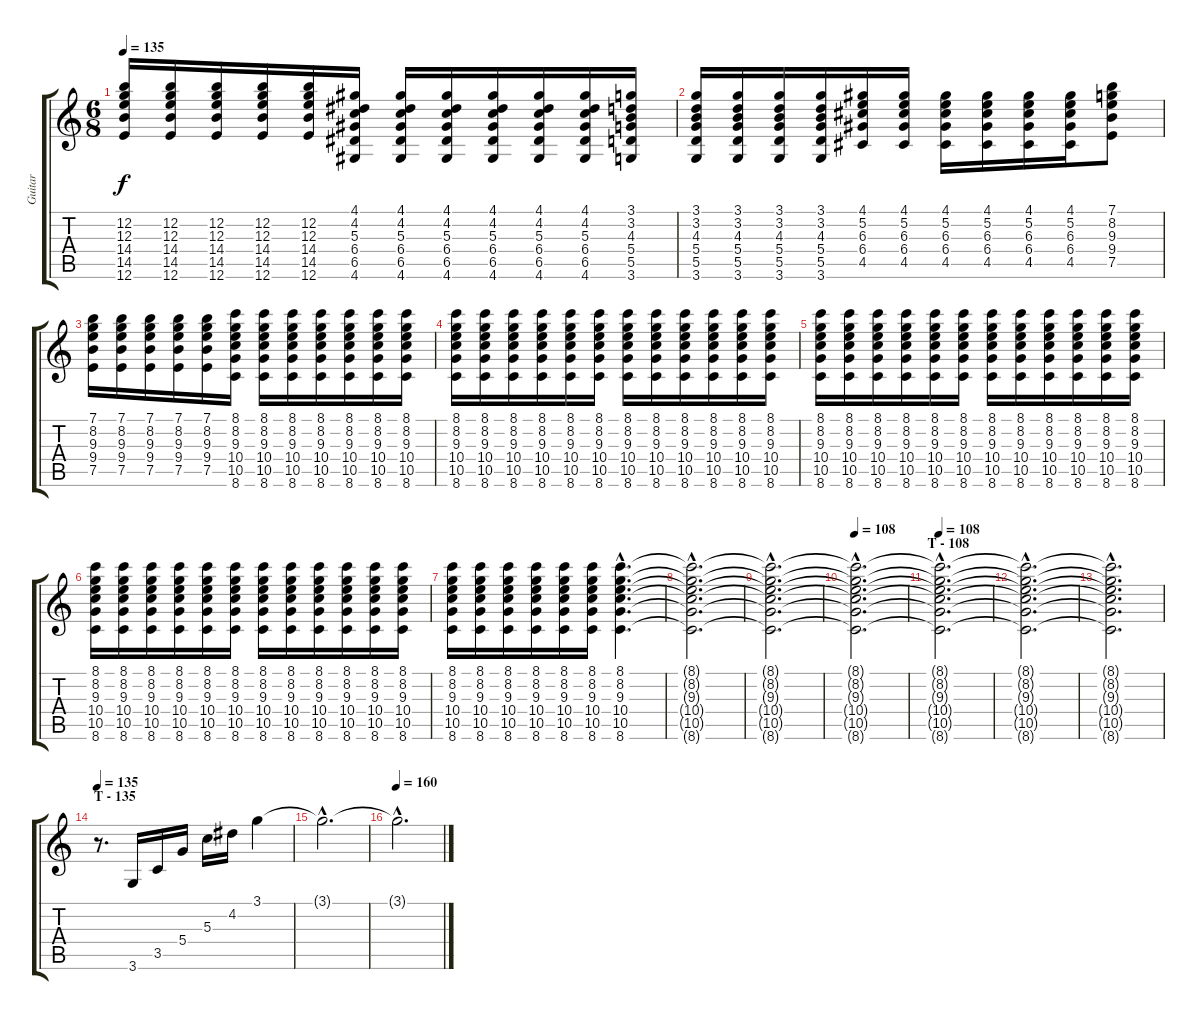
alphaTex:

\track ("Guitar" "Guitar") {instrument overdrivenguitar}
\staff {score tabs}
\tuning (E4 B3 G3 D3 A2 E2) {hide}
\ts (6 8)
\tempo 135
\clef g2
\ks c
(12.2 12.3 14.4 14.5 12.6).16{dy f} (12.2 12.3 14.4 14.5 12.6).16 (12.2 12.3 14.4 14.5 12.6).16 (12.2 12.3 14.4 14.5 12.6).16 (12.2 12.3 14.4 14.5 12.6).16 (4.1 4.2 5.3 6.4 6.5 4.6).16 (4.1 4.2 5.3 6.4 6.5 4.6).16 (4.1 4.2 5.3 6.4 6.5 4.6).16 (4.1 4.2 5.3 6.4 6.5 4.6).16 (4.1 4.2 5.3 6.4 6.5 4.6).16 (4.1 4.2 5.3 6.4 6.5 4.6).16 (3.1 3.2 4.3 5.4 5.5 3.6).16 |
(3.1 3.2 4.3 5.4 5.5 3.6).16 (3.1 3.2 4.3 5.4 5.5 3.6).16 (3.1 3.2 4.3 5.4 5.5 3.6).16 (3.1 3.2 4.3 5.4 5.5 3.6).16 (4.1 5.2 6.3 6.4 4.5).16 (4.1 5.2 6.3 6.4 4.5).16 (4.1 5.2 6.3 6.4 4.5).16 (4.1 5.2 6.3 6.4 4.5).16 (4.1 5.2 6.3 6.4 4.5).16 (4.1 5.2 6.3 6.4 4.5).16 (7.1 8.2 9.3 9.4 7.5).8 |
(7.1 8.2 9.3 9.4 7.5).16 (7.1 8.2 9.3 9.4 7.5).16 (7.1 8.2 9.3 9.4 7.5).16 (7.1 8.2 9.3 9.4 7.5).16 (7.1 8.2 9.3 9.4 7.5).16 (8.1 8.2 9.3 10.4 10.5 8.6).16 (8.1 8.2 9.3 10.4 10.5 8.6).16 (8.1 8.2 9.3 10.4 10.5 8.6).16 (8.1 8.2 9.3 10.4 10.5 8.6).16 (8.1 8.2 9.3 10.4 10.5 8.6).16 (8.1 8.2 9.3 10.4 10.5 8.6).16 (8.1 8.2 9.3 10.4 10.5 8.6).16 |
(8.1 8.2 9.3 10.4 10.5 8.6).16 (8.1 8.2 9.3 10.4 10.5 8.6).16 (8.1 8.2 9.3 10.4 10.5 8.6).16 (8.1 8.2 9.3 10.4 10.5 8.6).16 (8.1 8.2 9.3 10.4 10.5 8.6).16 (8.1 8.2 9.3 10.4 10.5 8.6).16 (8.1 8.2 9.3 10.4 10.5 8.6).16 (8.1 8.2 9.3 10.4 10.5 8.6).16 (8.1 8.2 9.3 10.4 10.5 8.6).16 (8.1 8.2 9.3 10.4 10.5 8.6).16 (8.1 8.2 9.3 10.4 10.5 8.6).16 (8.1 8.2 9.3 10.4 10.5 8.6).16 |
(8.1 8.2 9.3 10.4 10.5 8.6).16 (8.1 8.2 9.3 10.4 10.5 8.6).16 (8.1 8.2 9.3 10.4 10.5 8.6).16 (8.1 8.2 9.3 10.4 10.5 8.6).16 (8.1 8.2 9.3 10.4 10.5 8.6).16 (8.1 8.2 9.3 10.4 10.5 8.6).16 (8.1 8.2 9.3 10.4 10.5 8.6).16 (8.1 8.2 9.3 10.4 10.5 8.6).16 (8.1 8.2 9.3 10.4 10.5 8.6).16 (8.1 8.2 9.3 10.4 10.5 8.6).16 (8.1 8.2 9.3 10.4 10.5 8.6).16 (8.1 8.2 9.3 10.4 10.5 8.6).16 |
(8.1 8.2 9.3 10.4 10.5 8.6).16 (8.1 8.2 9.3 10.4 10.5 8.6).16 (8.1 8.2 9.3 10.4 10.5 8.6).16 (8.1 8.2 9.3 10.4 10.5 8.6).16 (8.1 8.2 9.3 10.4 10.5 8.6).16 (8.1 8.2 9.3 10.4 10.5 8.6).16 (8.1 8.2 9.3 10.4 10.5 8.6).16 (8.1 8.2 9.3 10.4 10.5 8.6).16 (8.1 8.2 9.3 10.4 10.5 8.6).16 (8.1 8.2 9.3 10.4 10.5 8.6).16 (8.1 8.2 9.3 10.4 10.5 8.6).16 (8.1 8.2 9.3 10.4 10.5 8.6).16 |
(8.1 8.2 9.3 10.4 10.5 8.6).16 (8.1 8.2 9.3 10.4 10.5 8.6).16 (8.1 8.2 9.3 10.4 10.5 8.6).16 (8.1 8.2 9.3 10.4 10.5 8.6).16 (8.1 8.2 9.3 10.4 10.5 8.6).16 (8.1 8.2 9.3 10.4 10.5 8.6).16 (8.1{hac} 8.2{hac} 9.3{hac} 10.4{hac} 10.5{hac} 8.6{hac}).4{d} |
(8.1{hac t} 8.2{hac t} 9.3{hac t} 10.4{hac t} 10.5{hac t} 8.6{hac t}).2{d} |
(8.1{hac t} 8.2{hac t} 9.3{hac t} 10.4{hac t} 10.5{hac t} 8.6{hac t}).2{d} |
\tempo 108
(8.1{hac t} 8.2{hac t} 9.3{hac t} 10.4{hac t} 10.5{hac t} 8.6{hac t}).2{d} |
\section ("" "T - 108")
\tempo 108
(8.1{hac t} 8.2{hac t} 9.3{hac t} 10.4{hac t} 10.5{hac t} 8.6{hac t}).2{d} |
(8.1{hac t} 8.2{hac t} 9.3{hac t} 10.4{hac t} 10.5{hac t} 8.6{hac t}).2{d} |
(8.1{hac t} 8.2{hac t} 9.3{hac t} 10.4{hac t} 10.5{hac t} 8.6{hac t}).2{d} |
\section ("" "T - 135")
\tempo 135
r.8{d} 3.6.16 3.5.16 5.4.16 5.3.16 4.2.16 3.1.4 |
3.1{hac t}.2{d} |
\tempo 160
3.1{hac t}.2{d}
